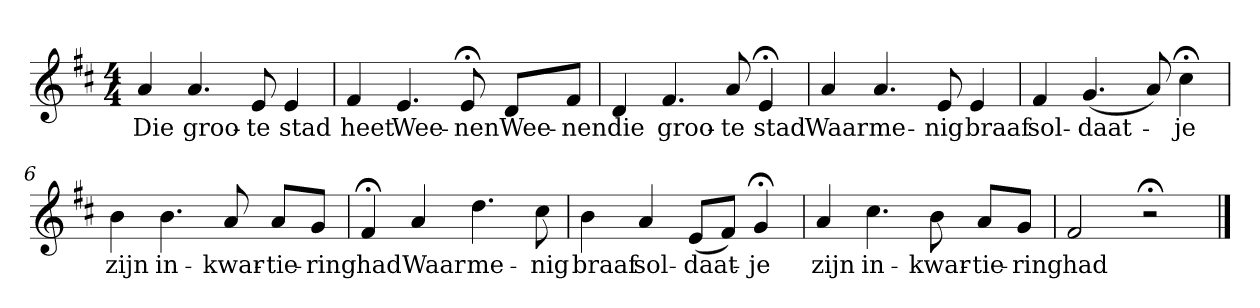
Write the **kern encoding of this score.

**kern	**text
*part1	*part1
*staff1	*staff1
*k[f#c#]	*
*D:	*
*M4/4	*
*MM120	*
=1	=1
4a	Die
4.a	groo-
8e	-te
4e	stad
=2	=2
4f#	heet
4.e	Wee-
8e;<	-nen
8dL	Wee-
8f#J	-nen
=3	=3
4d	die
4.f#	groo-
8a	-te
4e;<	stad
=4	=4
4a	Waar
4.a	me-
8e	-nig
4e	braaf
=5	=5
4f#	sol-
(4.g	-daat-
8a)	.
4cc#;<	-je
=6	=6
4b	zijn
4.b	in-
8a	-kwar-
8aL	-tie-
8gJ	-ring
=7	=7
4f#;<	had
4a	Waar
4.dd	me-
8cc#	-nig
=8	=8
4b	braaf
4a	sol-
(8eL	-daat-
8f#J)	.
4g;<	-je
=9	=9
4a	zijn
4.cc#	in-
8b	-kwar-
8aL	-tie-
8gJ	-ring
=10	=10
2f#	had
2r;<	.
==	==
*-	*-
